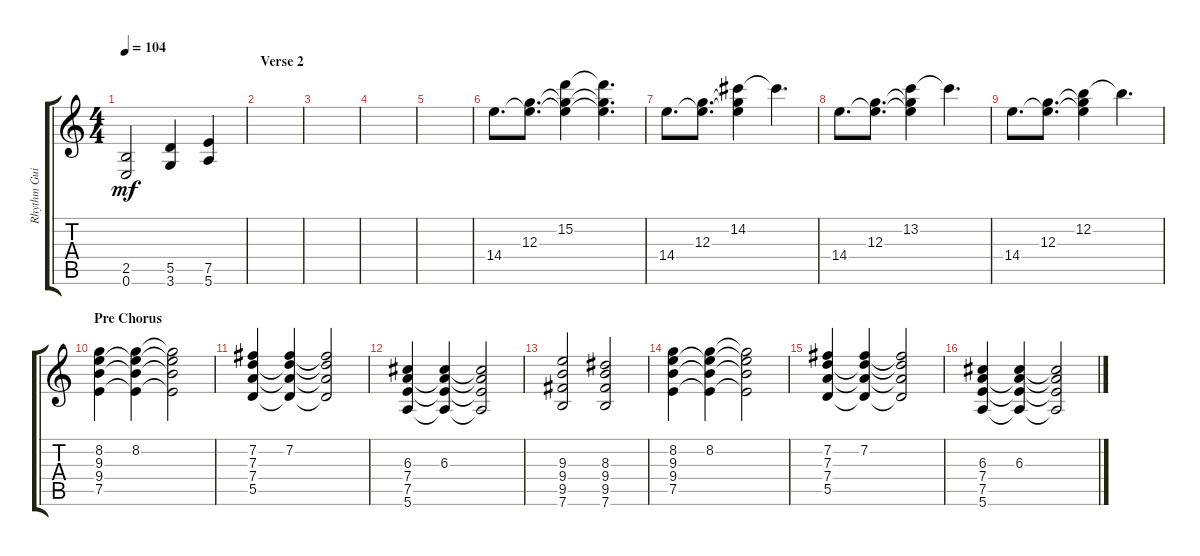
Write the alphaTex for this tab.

\track ("Rhythm Guitar" "Rhythm Gui") {instrument overdrivenguitar}
\staff {score tabs}
\tuning (E4 B3 G3 D3 A2 E2) {hide}
\ts (4 4)
\tempo 104
\clef g2
\ks c
(2.5{t} 0.6{t}).2{dy mf} (5.5 3.6).4 (7.5 5.6).4 |
\section ("" "Verse 2")
|
|
|
|
14.4.8{d} (12.3 14.4{t}).8{d} (15.2 12.3{t} 14.4{t}).4 (15.2{t} 12.3{t} 14.4{t}).4{d} |
14.4.8{d} (12.3 14.4{t}).8{d} (14.2 12.3{t} 14.4{t}).4 14.2{t}.4{d} |
14.4.8{d} (12.3 14.4{t}).8{d} (13.2 12.3{t} 14.4{t}).4 13.2{t}.4{d} |
14.4.8{d} (12.3 14.4{t}).8{d} (12.2 12.3{t} 14.4{t}).4 12.2{t}.4{d} |
\section ("" "Pre Chorus")
(8.2 9.3 9.4 7.5).4 (8.2 9.3{t} 9.4{t} 7.5{t}).4 (8.2{t} 9.3{t} 9.4{t} 7.5{t}).2 |
(7.2 7.3 7.4 5.5).4 (7.2 7.3{t} 7.4{t} 5.5{t}).4 (7.2{t} 7.3{t} 7.4{t} 5.5{t}).2 |
(6.3 7.4 7.5 5.6).4 (6.3 7.4{t} 7.5{t} 5.6{t}).4 (6.3{t} 7.4{t} 7.5{t} 5.6{t}).2 |
(9.3 9.4 9.5 7.6).2 (8.3 9.4 9.5 7.6).2 |
(8.2 9.3 9.4 7.5).4 (8.2 9.3{t} 9.4{t} 7.5{t}).4 (8.2{t} 9.3{t} 9.4{t} 7.5{t}).2 |
(7.2 7.3 7.4 5.5).4 (7.2 7.3{t} 7.4{t} 5.5{t}).4 (7.2{t} 7.3{t} 7.4{t} 5.5{t}).2 |
(6.3 7.4 7.5 5.6).4 (6.3 7.4{t} 7.5{t} 5.6{t}).4 (6.3{t} 7.4{t} 7.5{t} 5.6{t}).2
